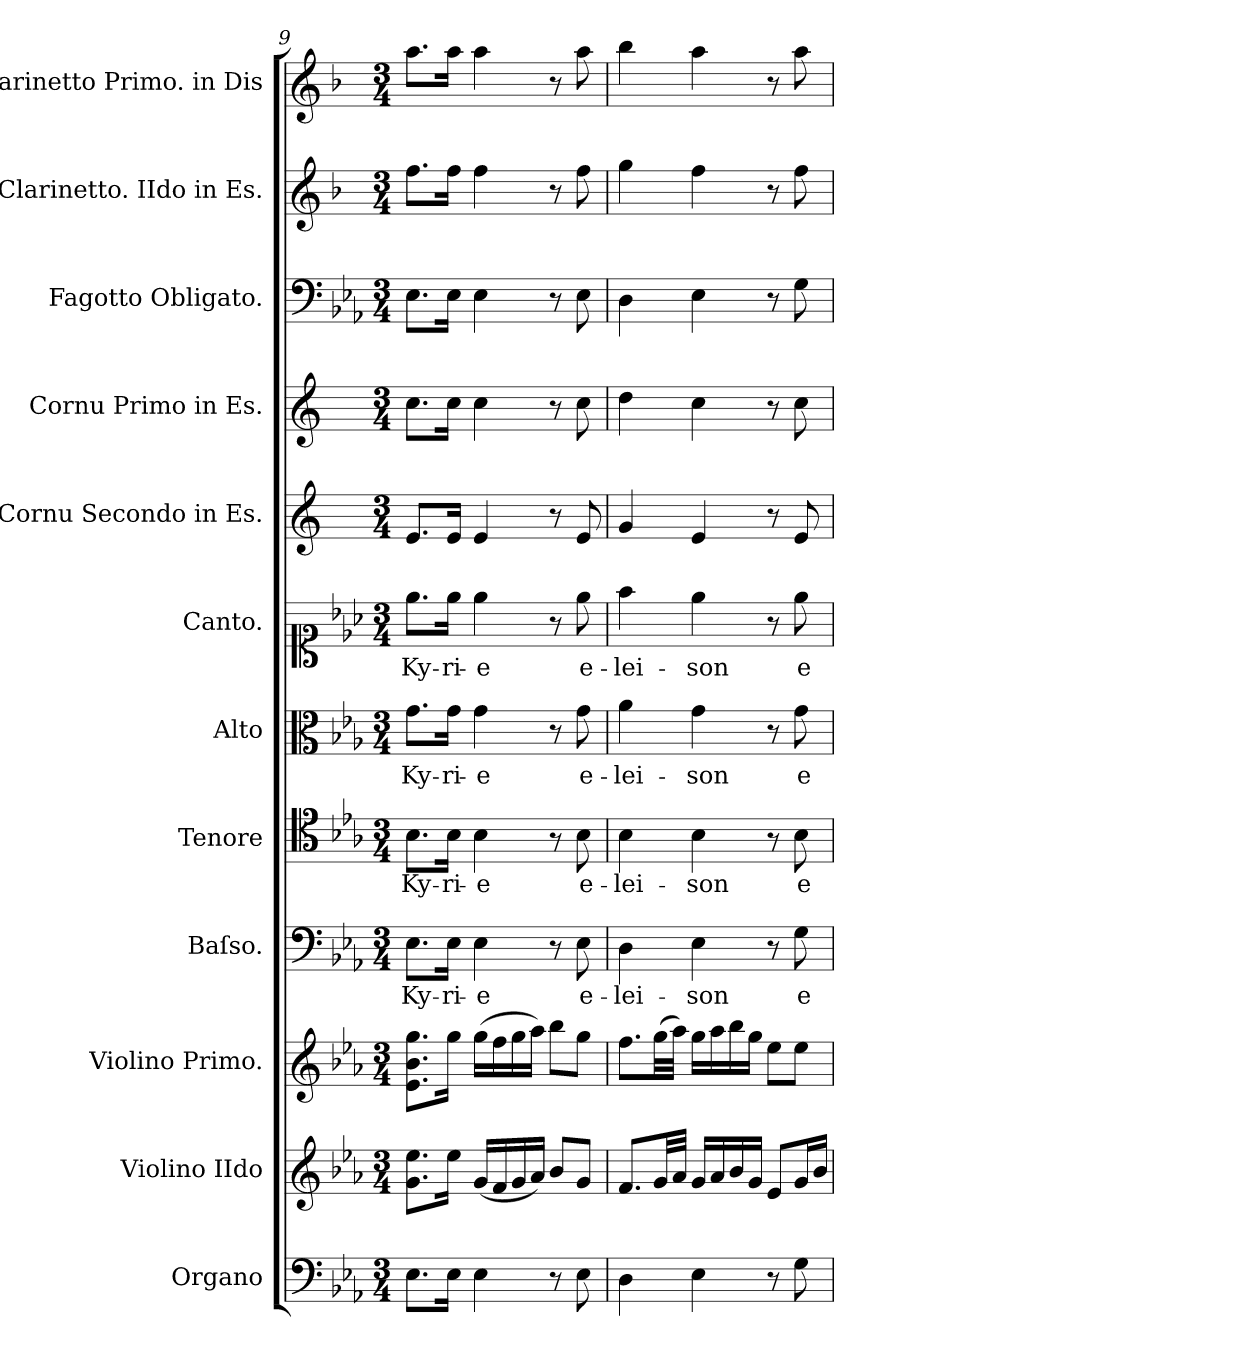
**kern	**kern	**kern	**kern	**text	**kern	**text	**kern	**text	**kern	**text	**kern	**dynam	**kern	**kern	**dynam	**kern	**dynam	**kern	**dynam
*part12	*part11	*part10	*part9	*part9	*part8	*part8	*part7	*part7	*part6	*part6	*part5	*part5	*part4	*part3	*part3	*part2	*part2	*part1	*part1
*staff12	*staff11	*staff10	*staff9	*staff9	*staff8	*staff8	*staff7	*staff7	*staff6	*staff6	*staff5	*staff5	*staff4	*staff3	*staff3	*staff2	*staff2	*staff1	*staff1
*I"Organo	*I"Violino IIdo	*I"Violino Primo.	*I"Baſso.	*	*I"Tenore	*	*I"Alto	*	*I"Canto.	*	*I"Cornu Secondo in Es.	*	*I"Cornu Primo in Es.	*I"Fagotto Obligato.	*	*I"Clarinetto. IIdo in Es.	*	*I"Clarinetto Primo. in Dis	*
*I'org	*I'vl II	*I'vl I	*I'B	*	*I'T	*	*I'A	*	*	*	*I'cor 2 in E♭	*	*I'cor 1 in E♭	*I'fag	*	*I'cl 2 in E♭	*	*I'cl 2 in E♭	*
*clefF4	*clefG2	*clefG2	*clefF4	*	*clefC4	*	*clefC3	*	*clefC1	*	*clefG2	*	*clefG2	*clefF4	*	*clefG2	*	*clefG2	*
*	*	*	*	*	*	*	*	*	*	*	*ITrd5c9	*	*ITrd5c9	*	*	*ITrd1c2	*	*ITrd1c2	*
*k[b-e-a-]	*k[b-e-a-]	*k[b-e-a-]	*k[b-e-a-]	*	*k[b-e-a-]	*	*k[b-e-a-]	*	*k[b-e-a-]	*	*k[b-e-a-]	*	*k[b-e-a-]	*k[b-e-a-]	*	*k[b-e-a-]	*	*k[b-e-a-]	*
*M3/4	*M3/4	*M3/4	*M3/4	*	*M3/4	*	*M3/4	*	*M3/4	*	*M3/4	*	*M3/4	*M3/4	*	*M3/4	*	*M3/4	*
=9	=9	=9	=9	=9	=9	=9	=9	=9	=9	=9	=9	=9	=9	=9	=9	=9	=9	=9	=9
!	!	!	!	!	!	!	!	!	!	!	!	!LO:DY:a:rj	!	!	!LO:DY:a:rj	!	!LO:DY:a	!	!
8.E-\L	8.g\ 8.ee-\L	8.e-\ 8.b-\ 8.gg\L	8.E-\L	Ky-	8.B-\L	Ky-	8.g\L	Ky-	8.ee-\L	Ky-	8.G/L	forte	8.e-\L	8.E-\L	forte	8.ee-\L	forte	8.gg\L	for
16E-\Jk	16ee-\Jk	16gg\Jk	16E-\Jk	-ri-	16B-\Jk	-ri-	16g\Jk	-ri-	16ee-\Jk	-ri-	16G/Jk	.	16e-\Jk	16E-\Jk	.	16ee-\Jk	.	16gg\Jk	.
4E-\	(16g/LL	(16gg\LL	4E-\	-e	4B-\	-e	4g\	-e	4ee-\	-e	4G/	.	4e-\	4E-\	.	4ee-\	.	4gg\	.
.	16f/	16ff\	.	.	.	.	.	.	.	.	.	.	.	.	.	.	.	.	.
.	16g/	16gg\	.	.	.	.	.	.	.	.	.	.	.	.	.	.	.	.	.
.	16a-/JJ)	16aa-\JJ)	.	.	.	.	.	.	.	.	.	.	.	.	.	.	.	.	.
8r	8b-/L	8bb-\L	8r	.	8r	.	8r	.	8r	.	8r	.	8r	8r	.	8r	.	8r	.
8E-\	8g/J	8gg\J	8E-\	e-	8B-\	e-	8g\	e-	8ee-\	e-	8G/	.	8e-\	8E-\	.	8ee-\	.	8gg\	.
=10	=10	=10	=10	=10	=10	=10	=10	=10	=10	=10	=10	=10	=10	=10	=10	=10	=10	=10	=10
4D\	8.f/L	8.ff\L	4D\	-lei-	4B-\	-lei-	4a-\	-lei-	4ff\	-lei-	4B-/	.	4f\	4D\	.	4ff\	.	4aa-\	.
.	32g/LL	(32gg\LL	.	.	.	.	.	.	.	.	.	.	.	.	.	.	.	.	.
.	32a-/JJJ	32aa-\JJJ)	.	.	.	.	.	.	.	.	.	.	.	.	.	.	.	.	.
4E-\	16g/LL	16gg\LL	4E-\	-son	4B-\	-son	4g\	-son	4ee-\	-son	4G/	.	4e-\	4E-\	.	4ee-\	.	4gg\	.
.	16a-/	16aa-\	.	.	.	.	.	.	.	.	.	.	.	.	.	.	.	.	.
.	16b-/	16bb-\	.	.	.	.	.	.	.	.	.	.	.	.	.	.	.	.	.
.	16g/JJ	16gg\JJ	.	.	.	.	.	.	.	.	.	.	.	.	.	.	.	.	.
8r	8e-/L	8ee-\L	8r	.	8r	.	8r	.	8r	.	8r	.	8r	8r	.	8r	.	8r	.
!	!	!	!	!	!	!	!	!LO:LY:i	!	!	!	!	!	!	!	!	!	!	!
8G\	16g/L	8ee-\J	8G\	e-	8B-\	e-	8g\	e-	8ee-\	e-	8G/	.	8e-\	8G\	.	8ee-\	.	8gg\	.
.	16b-/JJ	.	.	.	.	.	.	.	.	.	.	.	.	.	.	.	.	.	.
=	=	=	=	=	=	=	=	=	=	=	=	=	=	=	=	=	=	=	=
*-	*-	*-	*-	*-	*-	*-	*-	*-	*-	*-	*-	*-	*-	*-	*-	*-	*-	*-	*-
